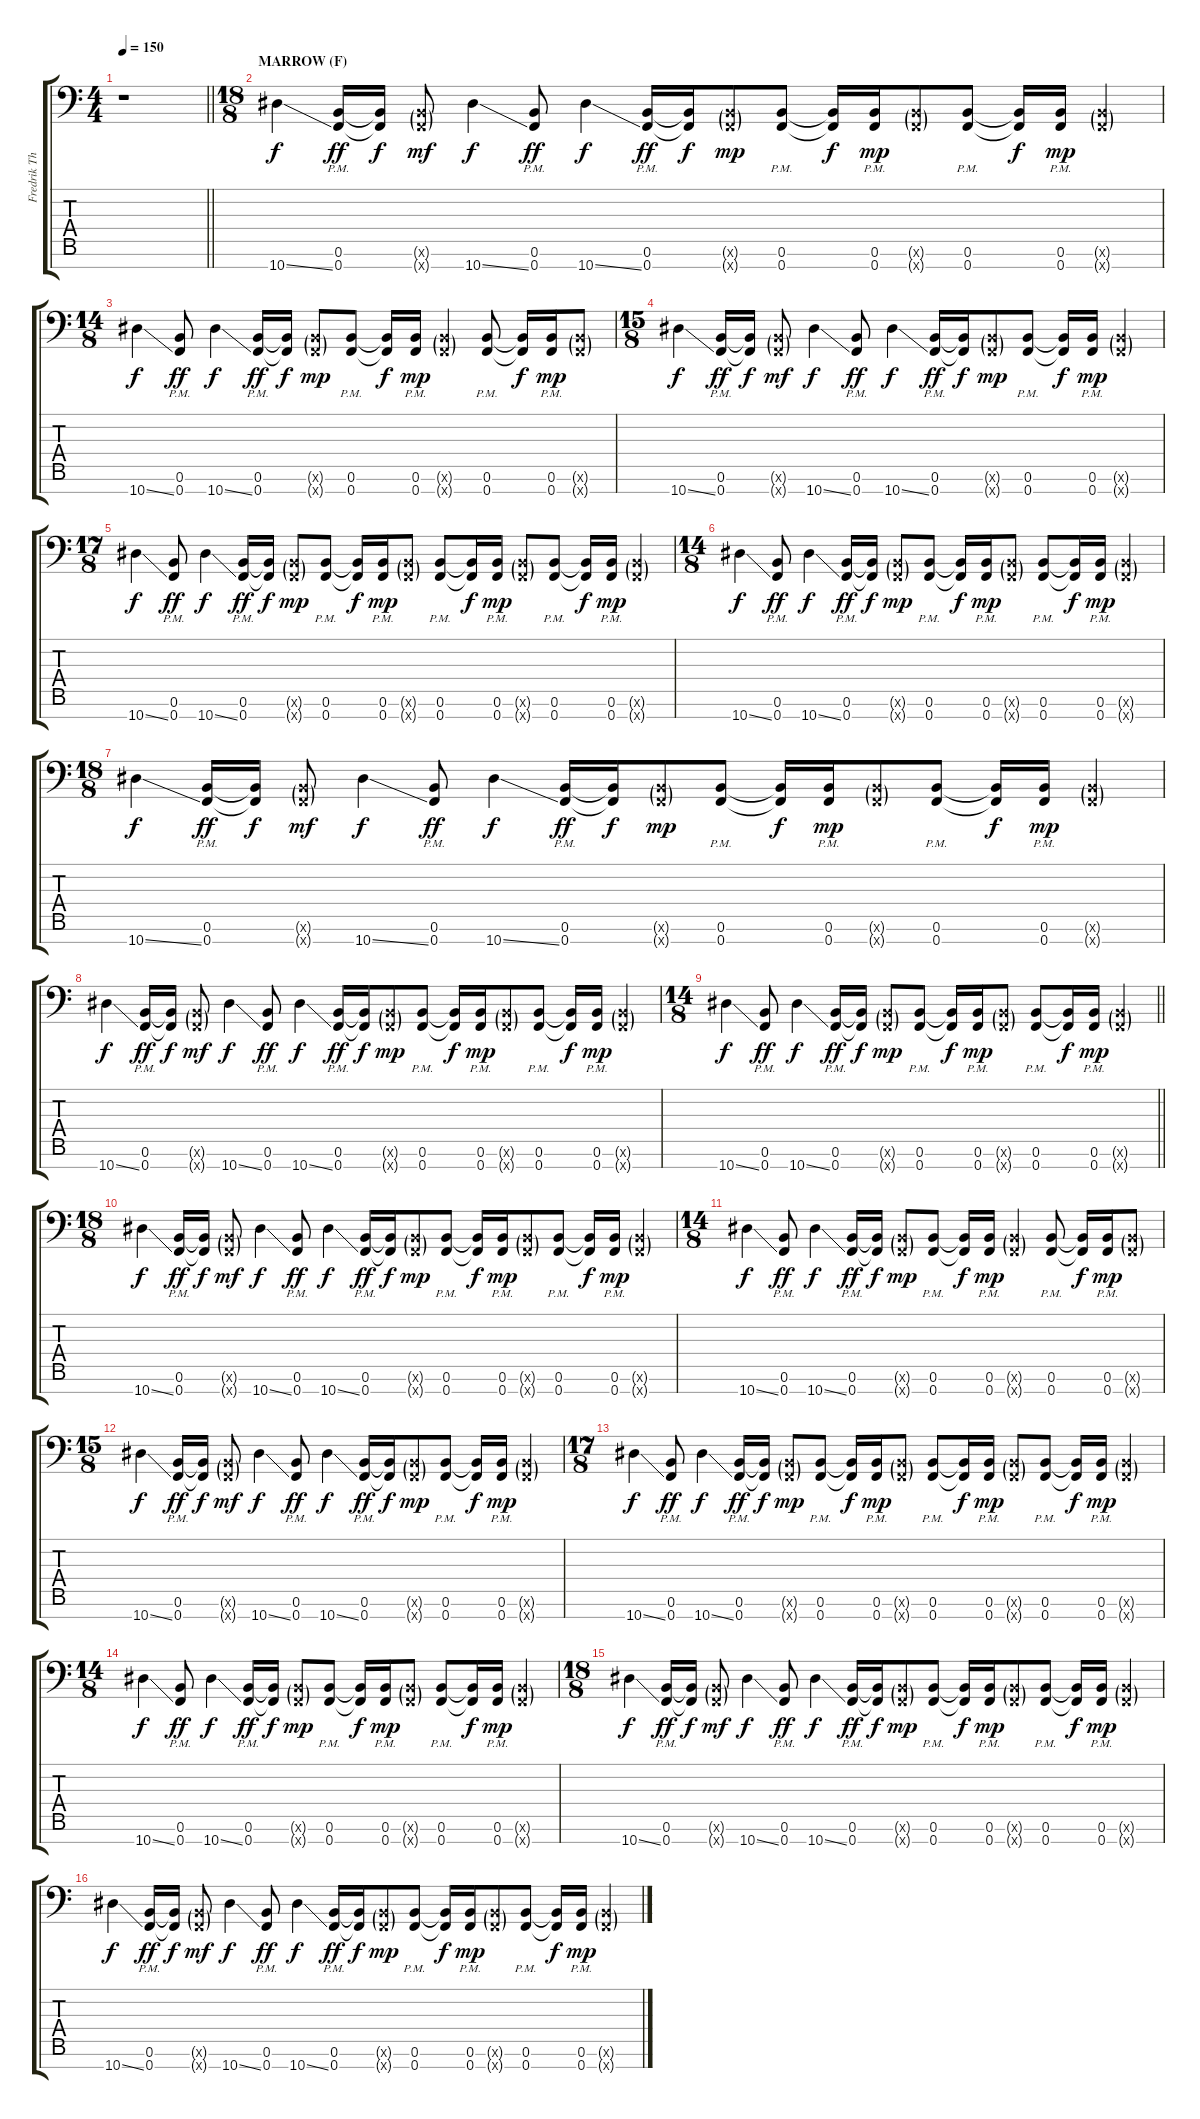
\track ("Fredrik Thordendal (8 string Guitar in F" "Fredrik Th") {instrument distortionguitar}
\staff {score tabs}
\tuning (Bb3 Gb3 Db3 Ab2 Eb2 B1 F1) {hide}
\ts (4 4)
\tempo 150
\clef f4
\barLineRight lightlight
\ks c
r.1{dy mp} |
\ts (18 8)
\section ("" "MARROW (F)")
10.7{ss}.4{dy f volume 12 balance 4 instrument distortionguitar} (0.6{pm} 0.7{pm}).16{dy ff} (0.6{t} 0.7{t}).16{dy f} (0.6{g x} 0.7{g x}).8{dy mf} 10.7{ss}.4{dy f} (0.6{pm} 0.7{pm}).8{dy ff} 10.7{ss}.4{dy f} (0.6{pm} 0.7{pm}).16{dy ff} (0.6{t} 0.7{t}).16{dy f} (0.6{g x} 0.7{g x}).8{dy mp} (0.6{pm} 0.7{pm}).8 (0.6{t} 0.7{t}).16{dy f} (0.6{pm} 0.7{pm}).16{dy mp} (0.6{g x} 0.7{g x}).8 (0.6{pm} 0.7{pm}).8 (0.6{t} 0.7{t}).16{dy f} (0.6{pm} 0.7{pm}).16{dy mp} (0.6{g x} 0.7{g x}).4 |
\ts (14 8)
10.7{ss}.4{dy f} (0.6{pm} 0.7{pm}).8{dy ff} 10.7{ss}.4{dy f} (0.6{pm} 0.7{pm}).16{dy ff} (0.6{t} 0.7{t}).16{dy f} (0.6{g x} 0.7{g x}).8{dy mp} (0.6{pm} 0.7{pm}).8 (0.6{t} 0.7{t}).16{dy f} (0.6{pm} 0.7{pm}).16{dy mp} (0.6{g x} 0.7{g x}).4 (0.6{pm} 0.7{pm}).8 (0.6{t} 0.7{t}).16{dy f} (0.6{pm} 0.7{pm}).16{dy mp} (0.6{g x} 0.7{g x}).8 |
\ts (15 8)
10.7{ss}.4{dy f} (0.6{pm} 0.7{pm}).16{dy ff} (0.6{t} 0.7{t}).16{dy f} (0.6{g x} 0.7{g x}).8{dy mf} 10.7{ss}.4{dy f} (0.6{pm} 0.7{pm}).8{dy ff} 10.7{ss}.4{dy f} (0.6{pm} 0.7{pm}).16{dy ff} (0.6{t} 0.7{t}).16{dy f} (0.6{g x} 0.7{g x}).8{dy mp} (0.6{pm} 0.7{pm}).8 (0.6{t} 0.7{t}).16{dy f} (0.6{pm} 0.7{pm}).16{dy mp} (0.6{g x} 0.7{g x}).4 |
\ts (17 8)
10.7{ss}.4{dy f} (0.6{pm} 0.7{pm}).8{dy ff} 10.7{ss}.4{dy f} (0.6{pm} 0.7{pm}).16{dy ff} (0.6{t} 0.7{t}).16{dy f} (0.6{g x} 0.7{g x}).8{dy mp} (0.6{pm} 0.7{pm}).8 (0.6{t} 0.7{t}).16{dy f} (0.6{pm} 0.7{pm}).16{dy mp} (0.6{g x} 0.7{g x}).8 (0.6{pm} 0.7{pm}).8 (0.6{t} 0.7{t}).16{dy f} (0.6{pm} 0.7{pm}).16{dy mp} (0.6{g x} 0.7{g x}).8 (0.6{pm} 0.7{pm}).8 (0.6{t} 0.7{t}).16{dy f} (0.6{pm} 0.7{pm}).16{dy mp} (0.6{g x} 0.7{g x}).4 |
\ts (14 8)
10.7{ss}.4{dy f} (0.6{pm} 0.7{pm}).8{dy ff} 10.7{ss}.4{dy f} (0.6{pm} 0.7{pm}).16{dy ff} (0.6{t} 0.7{t}).16{dy f} (0.6{g x} 0.7{g x}).8{dy mp} (0.6{pm} 0.7{pm}).8 (0.6{t} 0.7{t}).16{dy f} (0.6{pm} 0.7{pm}).16{dy mp} (0.6{g x} 0.7{g x}).8 (0.6{pm} 0.7{pm}).8 (0.6{t} 0.7{t}).16{dy f} (0.6{pm} 0.7{pm}).16{dy mp} (0.6{g x} 0.7{g x}).4 |
\ts (18 8)
10.7{ss}.4{dy f} (0.6{pm} 0.7{pm}).16{dy ff} (0.6{t} 0.7{t}).16{dy f} (0.6{g x} 0.7{g x}).8{dy mf} 10.7{ss}.4{dy f} (0.6{pm} 0.7{pm}).8{dy ff} 10.7{ss}.4{dy f} (0.6{pm} 0.7{pm}).16{dy ff} (0.6{t} 0.7{t}).16{dy f} (0.6{g x} 0.7{g x}).8{dy mp} (0.6{pm} 0.7{pm}).8 (0.6{t} 0.7{t}).16{dy f} (0.6{pm} 0.7{pm}).16{dy mp} (0.6{g x} 0.7{g x}).8 (0.6{pm} 0.7{pm}).8 (0.6{t} 0.7{t}).16{dy f} (0.6{pm} 0.7{pm}).16{dy mp} (0.6{g x} 0.7{g x}).4 |
10.7{ss}.4{dy f} (0.6{pm} 0.7{pm}).16{dy ff} (0.6{t} 0.7{t}).16{dy f} (0.6{g x} 0.7{g x}).8{dy mf} 10.7{ss}.4{dy f} (0.6{pm} 0.7{pm}).8{dy ff} 10.7{ss}.4{dy f} (0.6{pm} 0.7{pm}).16{dy ff} (0.6{t} 0.7{t}).16{dy f} (0.6{g x} 0.7{g x}).8{dy mp} (0.6{pm} 0.7{pm}).8 (0.6{t} 0.7{t}).16{dy f} (0.6{pm} 0.7{pm}).16{dy mp} (0.6{g x} 0.7{g x}).8 (0.6{pm} 0.7{pm}).8 (0.6{t} 0.7{t}).16{dy f} (0.6{pm} 0.7{pm}).16{dy mp} (0.6{g x} 0.7{g x}).4 |
\ts (14 8)
\barLineRight lightlight
10.7{ss}.4{dy f} (0.6{pm} 0.7{pm}).8{dy ff} 10.7{ss}.4{dy f} (0.6{pm} 0.7{pm}).16{dy ff} (0.6{t} 0.7{t}).16{dy f} (0.6{g x} 0.7{g x}).8{dy mp} (0.6{pm} 0.7{pm}).8 (0.6{t} 0.7{t}).16{dy f} (0.6{pm} 0.7{pm}).16{dy mp} (0.6{g x} 0.7{g x}).8 (0.6{pm} 0.7{pm}).8 (0.6{t} 0.7{t}).16{dy f} (0.6{pm} 0.7{pm}).16{dy mp} (0.6{g x} 0.7{g x}).4 |
\ts (18 8)
10.7{ss}.4{dy f volume 10} (0.6{pm} 0.7{pm}).16{dy ff} (0.6{t} 0.7{t}).16{dy f} (0.6{g x} 0.7{g x}).8{dy mf} 10.7{ss}.4{dy f} (0.6{pm} 0.7{pm}).8{dy ff} 10.7{ss}.4{dy f} (0.6{pm} 0.7{pm}).16{dy ff} (0.6{t} 0.7{t}).16{dy f} (0.6{g x} 0.7{g x}).8{dy mp} (0.6{pm} 0.7{pm}).8 (0.6{t} 0.7{t}).16{dy f} (0.6{pm} 0.7{pm}).16{dy mp} (0.6{g x} 0.7{g x}).8 (0.6{pm} 0.7{pm}).8 (0.6{t} 0.7{t}).16{dy f} (0.6{pm} 0.7{pm}).16{dy mp} (0.6{g x} 0.7{g x}).4 |
\ts (14 8)
10.7{ss}.4{dy f} (0.6{pm} 0.7{pm}).8{dy ff} 10.7{ss}.4{dy f} (0.6{pm} 0.7{pm}).16{dy ff} (0.6{t} 0.7{t}).16{dy f} (0.6{g x} 0.7{g x}).8{dy mp} (0.6{pm} 0.7{pm}).8 (0.6{t} 0.7{t}).16{dy f} (0.6{pm} 0.7{pm}).16{dy mp} (0.6{g x} 0.7{g x}).4 (0.6{pm} 0.7{pm}).8 (0.6{t} 0.7{t}).16{dy f} (0.6{pm} 0.7{pm}).16{dy mp} (0.6{g x} 0.7{g x}).8 |
\ts (15 8)
10.7{ss}.4{dy f volume 7} (0.6{pm} 0.7{pm}).16{dy ff} (0.6{t} 0.7{t}).16{dy f} (0.6{g x} 0.7{g x}).8{dy mf} 10.7{ss}.4{dy f} (0.6{pm} 0.7{pm}).8{dy ff} 10.7{ss}.4{dy f} (0.6{pm} 0.7{pm}).16{dy ff} (0.6{t} 0.7{t}).16{dy f} (0.6{g x} 0.7{g x}).8{dy mp} (0.6{pm} 0.7{pm}).8 (0.6{t} 0.7{t}).16{dy f} (0.6{pm} 0.7{pm}).16{dy mp} (0.6{g x} 0.7{g x}).4 |
\ts (17 8)
10.7{ss}.4{dy f} (0.6{pm} 0.7{pm}).8{dy ff} 10.7{ss}.4{dy f} (0.6{pm} 0.7{pm}).16{dy ff} (0.6{t} 0.7{t}).16{dy f} (0.6{g x} 0.7{g x}).8{dy mp} (0.6{pm} 0.7{pm}).8 (0.6{t} 0.7{t}).16{dy f} (0.6{pm} 0.7{pm}).16{dy mp} (0.6{g x} 0.7{g x}).8 (0.6{pm} 0.7{pm}).8 (0.6{t} 0.7{t}).16{dy f} (0.6{pm} 0.7{pm}).16{dy mp} (0.6{g x} 0.7{g x}).8 (0.6{pm} 0.7{pm}).8 (0.6{t} 0.7{t}).16{dy f} (0.6{pm} 0.7{pm}).16{dy mp} (0.6{g x} 0.7{g x}).4 |
\ts (14 8)
10.7{ss}.4{dy f volume 4} (0.6{pm} 0.7{pm}).8{dy ff} 10.7{ss}.4{dy f} (0.6{pm} 0.7{pm}).16{dy ff} (0.6{t} 0.7{t}).16{dy f} (0.6{g x} 0.7{g x}).8{dy mp} (0.6{pm} 0.7{pm}).8 (0.6{t} 0.7{t}).16{dy f} (0.6{pm} 0.7{pm}).16{dy mp} (0.6{g x} 0.7{g x}).8 (0.6{pm} 0.7{pm}).8 (0.6{t} 0.7{t}).16{dy f} (0.6{pm} 0.7{pm}).16{dy mp} (0.6{g x} 0.7{g x}).4 |
\ts (18 8)
10.7{ss}.4{dy f} (0.6{pm} 0.7{pm}).16{dy ff} (0.6{t} 0.7{t}).16{dy f} (0.6{g x} 0.7{g x}).8{dy mf} 10.7{ss}.4{dy f} (0.6{pm} 0.7{pm}).8{dy ff} 10.7{ss}.4{dy f} (0.6{pm} 0.7{pm}).16{dy ff} (0.6{t} 0.7{t}).16{dy f} (0.6{g x} 0.7{g x}).8{dy mp} (0.6{pm} 0.7{pm}).8 (0.6{t} 0.7{t}).16{dy f} (0.6{pm} 0.7{pm}).16{dy mp} (0.6{g x} 0.7{g x}).8 (0.6{pm} 0.7{pm}).8 (0.6{t} 0.7{t}).16{dy f} (0.6{pm} 0.7{pm}).16{dy mp} (0.6{g x} 0.7{g x}).4 |
10.7{ss}.4{dy f volume 0} (0.6{pm} 0.7{pm}).16{dy ff} (0.6{t} 0.7{t}).16{dy f} (0.6{g x} 0.7{g x}).8{dy mf} 10.7{ss}.4{dy f} (0.6{pm} 0.7{pm}).8{dy ff} 10.7{ss}.4{dy f} (0.6{pm} 0.7{pm}).16{dy ff} (0.6{t} 0.7{t}).16{dy f} (0.6{g x} 0.7{g x}).8{dy mp} (0.6{pm} 0.7{pm}).8 (0.6{t} 0.7{t}).16{dy f} (0.6{pm} 0.7{pm}).16{dy mp} (0.6{g x} 0.7{g x}).8 (0.6{pm} 0.7{pm}).8 (0.6{t} 0.7{t}).16{dy f} (0.6{pm} 0.7{pm}).16{dy mp} (0.6{g x} 0.7{g x}).4
